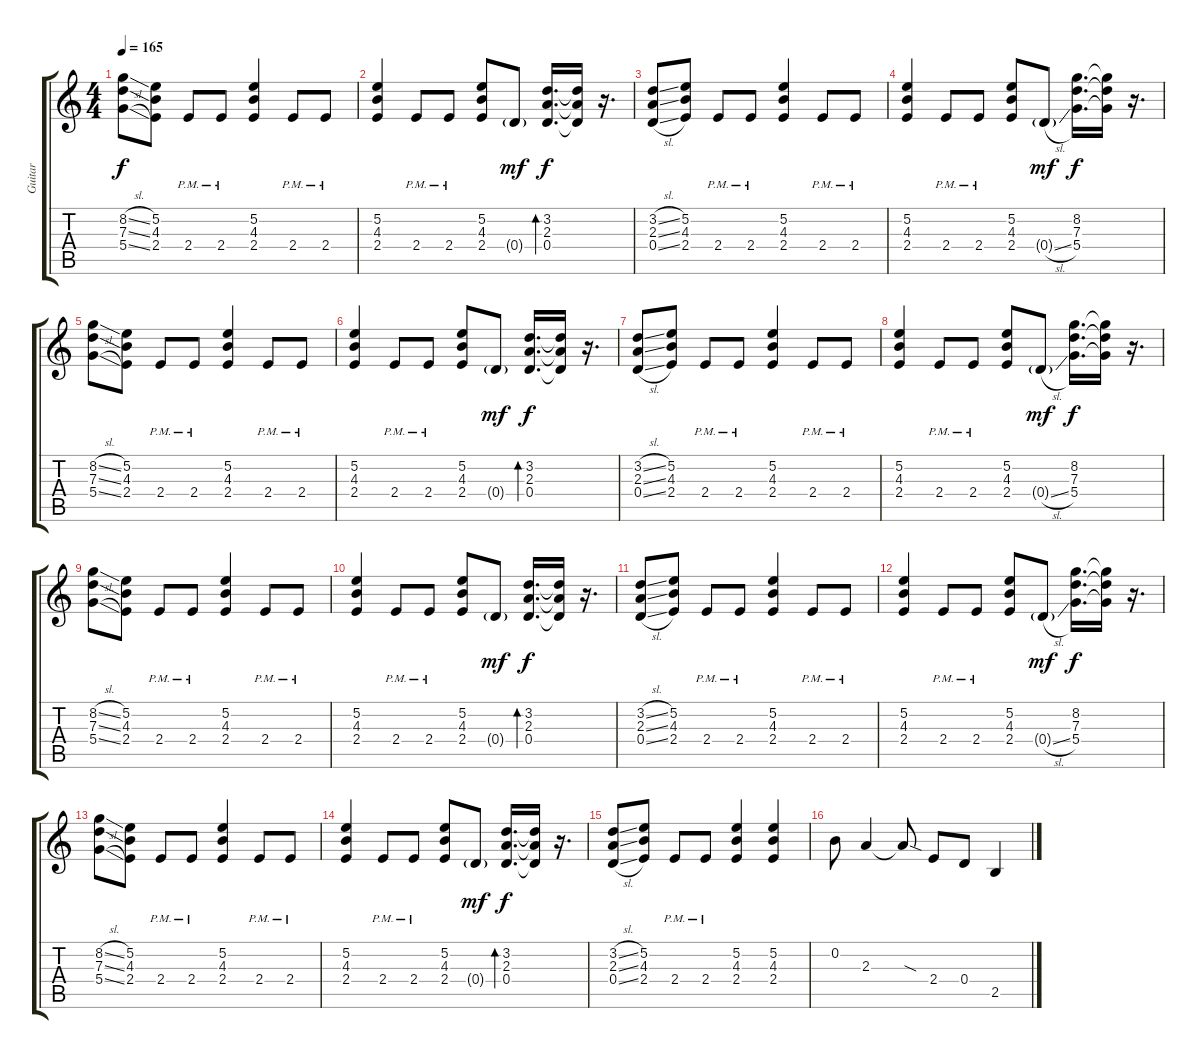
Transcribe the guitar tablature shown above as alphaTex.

\track ("Guitar" "Guitar") {instrument overdrivenguitar}
\staff {score tabs}
\tuning (E4 B3 G3 D3 A2 E2) {hide}
\ts (4 4)
\tempo 165
\clef g2
\ks c
(8.2{sl} 7.3{sl} 5.4{sl}).8{dy f} (5.2 4.3 2.4).8 2.4{pm}.8 2.4{pm}.8 (5.2 4.3 2.4).4 2.4{pm}.8 2.4{pm}.8 |
(5.2 4.3 2.4).4 2.4{pm}.8 2.4{pm}.8 (5.2 4.3 2.4).8 0.4{g}.8{dy mf} (3.2 2.3 0.4).16{d bd 240 dy f} (3.2{t} 2.3{t} 0.4{t}).16 r.16{d} |
(3.2{sl} 2.3{sl} 0.4{sl}).8 (5.2 4.3 2.4).8 2.4{pm}.8 2.4{pm}.8 (5.2 4.3 2.4).4 2.4{pm}.8 2.4{pm}.8 |
(5.2 4.3 2.4).4 2.4{pm}.8 2.4{pm}.8 (5.2 4.3 2.4).8 0.4{sl g}.8{dy mf} (8.2 7.3 5.4).16{d dy f} (8.2{t} 7.3{t} 5.4{t}).16 r.16{d} |
(8.2{sl} 7.3{sl} 5.4{sl}).8 (5.2 4.3 2.4).8 2.4{pm}.8 2.4{pm}.8 (5.2 4.3 2.4).4 2.4{pm}.8 2.4{pm}.8 |
(5.2 4.3 2.4).4 2.4{pm}.8 2.4{pm}.8 (5.2 4.3 2.4).8 0.4{g}.8{dy mf} (3.2 2.3 0.4).16{d bd 240 dy f} (3.2{t} 2.3{t} 0.4{t}).16 r.16{d} |
(3.2{sl} 2.3{sl} 0.4{sl}).8 (5.2 4.3 2.4).8 2.4{pm}.8 2.4{pm}.8 (5.2 4.3 2.4).4 2.4{pm}.8 2.4{pm}.8 |
(5.2 4.3 2.4).4 2.4{pm}.8 2.4{pm}.8 (5.2 4.3 2.4).8 0.4{sl g}.8{dy mf} (8.2 7.3 5.4).16{d dy f} (8.2{t} 7.3{t} 5.4{t}).16 r.16{d} |
(8.2{sl} 7.3{sl} 5.4{sl}).8 (5.2 4.3 2.4).8 2.4{pm}.8 2.4{pm}.8 (5.2 4.3 2.4).4 2.4{pm}.8 2.4{pm}.8 |
(5.2 4.3 2.4).4 2.4{pm}.8 2.4{pm}.8 (5.2 4.3 2.4).8 0.4{g}.8{dy mf} (3.2 2.3 0.4).16{d bd 240 dy f} (3.2{t} 2.3{t} 0.4{t}).16 r.16{d} |
(3.2{sl} 2.3{sl} 0.4{sl}).8 (5.2 4.3 2.4).8 2.4{pm}.8 2.4{pm}.8 (5.2 4.3 2.4).4 2.4{pm}.8 2.4{pm}.8 |
(5.2 4.3 2.4).4 2.4{pm}.8 2.4{pm}.8 (5.2 4.3 2.4).8 0.4{sl g}.8{dy mf} (8.2 7.3 5.4).16{d dy f} (8.2{t} 7.3{t} 5.4{t}).16 r.16{d} |
(8.2{sl} 7.3{sl} 5.4{sl}).8 (5.2 4.3 2.4).8 2.4{pm}.8 2.4{pm}.8 (5.2 4.3 2.4).4 2.4{pm}.8 2.4{pm}.8 |
(5.2 4.3 2.4).4 2.4{pm}.8 2.4{pm}.8 (5.2 4.3 2.4).8 0.4{g}.8{dy mf} (3.2 2.3 0.4).16{d bd 240 dy f} (3.2{t} 2.3{t} 0.4{t}).16 r.16{d} |
(3.2{sl} 2.3{sl} 0.4{sl}).8 (5.2 4.3 2.4).8 2.4{pm}.8 2.4{pm}.8 (5.2 4.3 2.4).4 (5.2 4.3 2.4).4 |
0.2.8 2.3.4 2.3{sod t}.8 2.4.8 0.4.8 2.5.4
